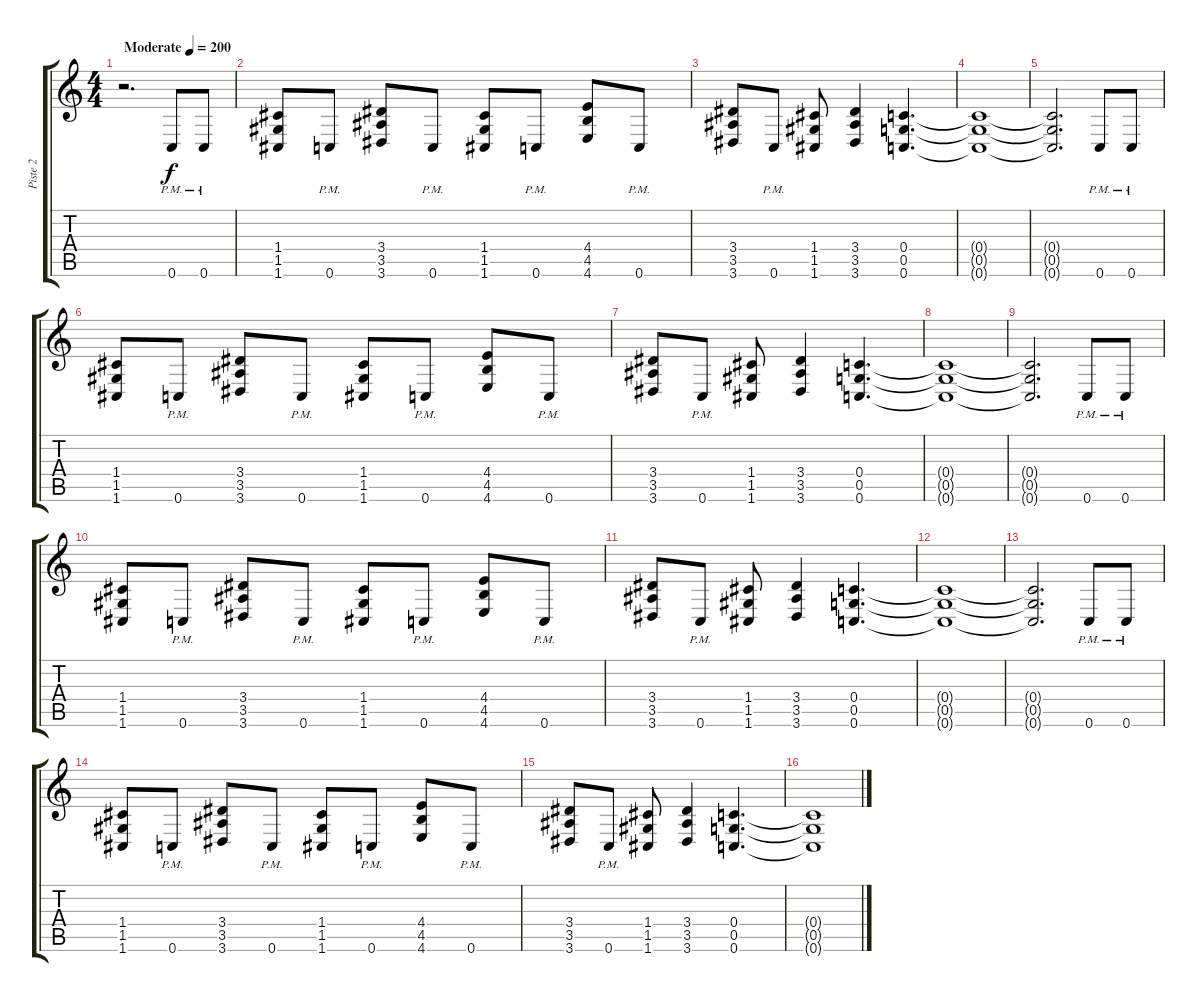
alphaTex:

\track ("Piste 2" "Piste 2") {instrument distortionguitar}
\staff {score tabs}
\tuning (D4 A3 F3 C3 G2 C2) {hide}
\ts (4 4)
\tempo (200 "Moderate")
\clef g2
\ks c
r.2{d dy f instrument distortionguitar} 0.6{pm}.8 0.6{pm}.8 |
(1.4 1.5 1.6).8 0.6{pm}.8 (3.4 3.5 3.6).8 0.6{pm}.8 (1.4 1.5 1.6).8 0.6{pm}.8 (4.4 4.5 4.6).8 0.6{pm}.8 |
(3.4 3.5 3.6).8 0.6{pm}.8 (1.4 1.5 1.6).8 (3.4 3.5 3.6).4 (0.4 0.5 0.6).4{d} |
(0.4{t} 0.5{t} 0.6{t}).1 |
(0.4{t} 0.5{t} 0.6{t}).2{d} 0.6{pm}.8 0.6{pm}.8 |
(1.4 1.5 1.6).8 0.6{pm}.8 (3.4 3.5 3.6).8 0.6{pm}.8 (1.4 1.5 1.6).8 0.6{pm}.8 (4.4 4.5 4.6).8 0.6{pm}.8 |
(3.4 3.5 3.6).8 0.6{pm}.8 (1.4 1.5 1.6).8 (3.4 3.5 3.6).4 (0.4 0.5 0.6).4{d} |
(0.4{t} 0.5{t} 0.6{t}).1 |
(0.4{t} 0.5{t} 0.6{t}).2{d} 0.6{pm}.8 0.6{pm}.8 |
(1.4 1.5 1.6).8 0.6{pm}.8 (3.4 3.5 3.6).8 0.6{pm}.8 (1.4 1.5 1.6).8 0.6{pm}.8 (4.4 4.5 4.6).8 0.6{pm}.8 |
(3.4 3.5 3.6).8 0.6{pm}.8 (1.4 1.5 1.6).8 (3.4 3.5 3.6).4 (0.4 0.5 0.6).4{d} |
(0.4{t} 0.5{t} 0.6{t}).1 |
(0.4{t} 0.5{t} 0.6{t}).2{d} 0.6{pm}.8 0.6{pm}.8 |
(1.4 1.5 1.6).8 0.6{pm}.8 (3.4 3.5 3.6).8 0.6{pm}.8 (1.4 1.5 1.6).8 0.6{pm}.8 (4.4 4.5 4.6).8 0.6{pm}.8 |
(3.4 3.5 3.6).8 0.6{pm}.8 (1.4 1.5 1.6).8 (3.4 3.5 3.6).4 (0.4 0.5 0.6).4{d} |
(0.4{t} 0.5{t} 0.6{t}).1
